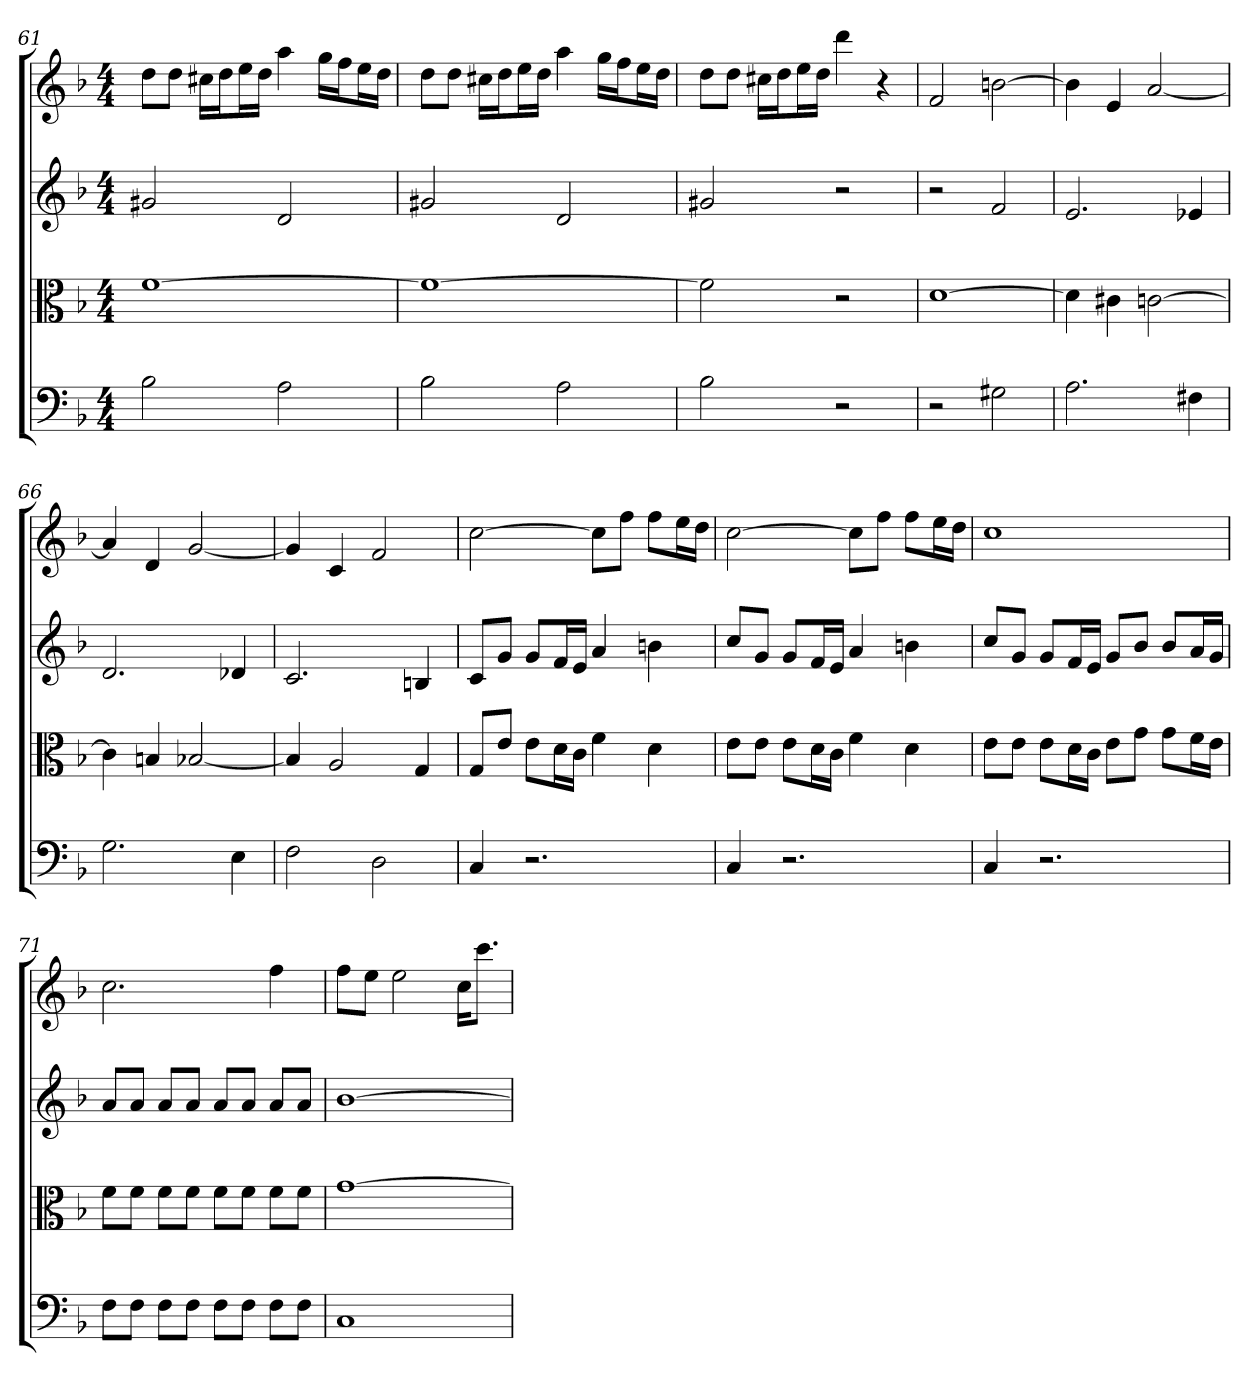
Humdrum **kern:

**kern	**kern	**kern	**kern
*part4	*part3	*part2	*part1
*staff4	*staff3	*staff2	*staff1
*clefF4	*clefC3	*	*
*k[b-]	*k[b-]	*k[b-]	*k[b-]
*F:	*F:	*F:	*F:
*M4/4	*M4/4	*M4/4	*M4/4
=61	=61	=61	=61
2B-	[1f	2g#X	8ddL
.	.	.	8ddJ
.	.	.	16cc#XLL
.	.	.	16ddJ
.	.	.	16eeL
.	.	.	16ddJJ
2A	.	2d	4aa
.	.	.	16ggLL
.	.	.	16ffJ
.	.	.	16eeL
.	.	.	16ddJJ
=62	=62	=62	=62
2B-	1f_	2g#X	8ddL
.	.	.	8ddJ
.	.	.	16cc#XLL
.	.	.	16ddJ
.	.	.	16eeL
.	.	.	16ddJJ
2A	.	2d	4aa
.	.	.	16ggLL
.	.	.	16ffJ
.	.	.	16eeL
.	.	.	16ddJJ
=63	=63	=63	=63
2B-	2f]	2g#X	8ddL
.	.	.	8ddJ
.	.	.	16cc#XLL
.	.	.	16ddJ
.	.	.	16eeL
.	.	.	16ddJJ
2r	2r	2r	4ddd
.	.	.	4r
=64	=64	=64	=64
2r	[1d	2r	2f
2G#X	.	2f	[2bn
=65	=65	=65	=65
2.A	4d]	2.e	4b]
.	4c#X	.	4e
.	[2cn	.	[2a
4F#X	.	4e-X	.
=66	=66	=66	=66
2.G	4c]	2.d	4a]
.	4Bn	.	4d
.	[2B-X	.	[2g
4E	.	4d-X	.
=67	=67	=67	=67
2F	4B-]	2.c	4g]
.	2A	.	4c
2D	.	.	2f
.	4G	4Bn	.
=68	=68	=68	=68
4C	8G/L	8cL	[2cc
.	8e/J	8gJ	.
2.r	8e\L	8gL	.
.	16d\L	16fL	.
.	16c\JJ	16eJJ	.
.	4f	4a	8ccL]
.	.	.	8ffJ
.	4d	4bn	8ffL
.	.	.	16eeL
.	.	.	16ddJJ
=69	=69	=69	=69
4C	8e\L	8ccL	[2cc
.	8e\J	8gJ	.
2.r	8e\L	8gL	.
.	16d\L	16fL	.
.	16c\JJ	16eJJ	.
.	4f	4a	8ccL]
.	.	.	8ffJ
.	4d	4bn	8ffL
.	.	.	16eeL
.	.	.	16ddJJ
=70	=70	=70	=70
4C	8e\L	8ccL	1cc
.	8e\J	8gJ	.
2.r	8e\L	8gL	.
.	16d\L	16fL	.
.	16c\JJ	16eJJ	.
.	8e\L	8gL	.
.	8g\J	8b-J	.
.	8g\L	8b-L	.
.	16f\L	16aL	.
.	16e\JJ	16gJJ	.
=71	=71	=71	=71
8F\L	8f\L	8aL	2.cc
8F\J	8f\J	8aJ	.
8F\L	8f\L	8aL	.
8F\J	8f\J	8aJ	.
8F\L	8f\L	8aL	.
8F\J	8f\J	8aJ	.
8F\L	8f\L	8aL	4ff
8F\J	8f\J	8aJ	.
=72	=72	=72	=72
1C	[1g	[1b-	8ffL
.	.	.	8eeJ
.	.	.	2ee
.	.	.	16ccKL
.	.	.	8.cccJ
=	=	=	=
*-	*-	*-	*-
